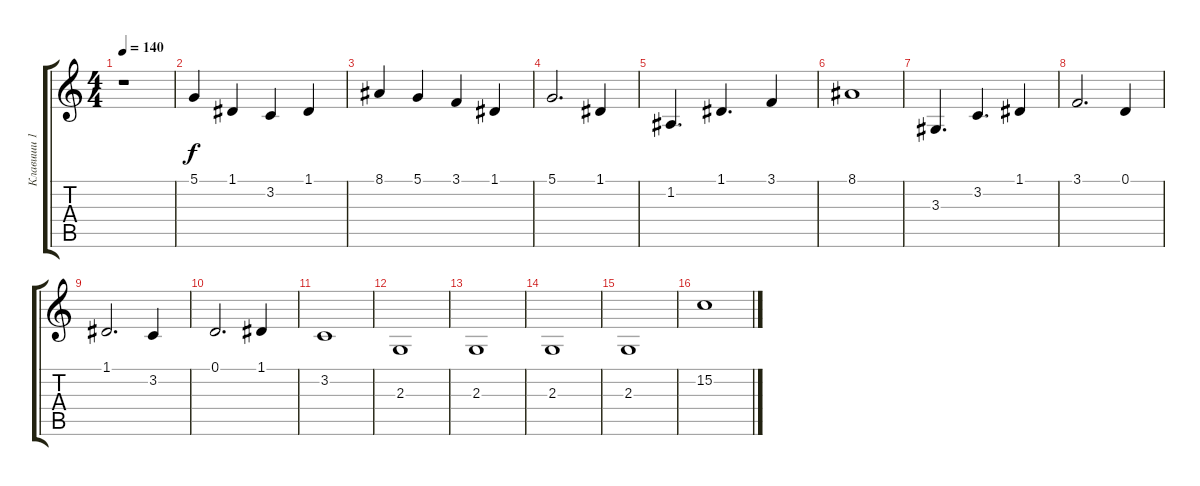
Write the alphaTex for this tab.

\track ("Клавиши 1" "Клавиши 1") {instrument musicbox}
\staff {score tabs}
\tuning (D4 A3 F3 C3 G2 D2) {hide}
\ts (4 4)
\tempo 140
\clef g2
\ks c
r.1{dy f} |
5.1.4 1.1.4 3.2.4 1.1.4 |
8.1.4 5.1.4 3.1.4 1.1.4 |
5.1.2{d} 1.1.4 |
1.2.4{d} 1.1.4{d} 3.1.4 |
8.1.1 |
3.3.4{d} 3.2.4{d} 1.1.4 |
3.1.2{d} 0.1.4 |
1.1.2{d} 3.2.4 |
0.1.2{d} 1.1.4 |
3.2.1 |
2.3.1{volume 16 instrument tubularbells} |
2.3.1 |
2.3.1 |
2.3.1 |
15.2.1
